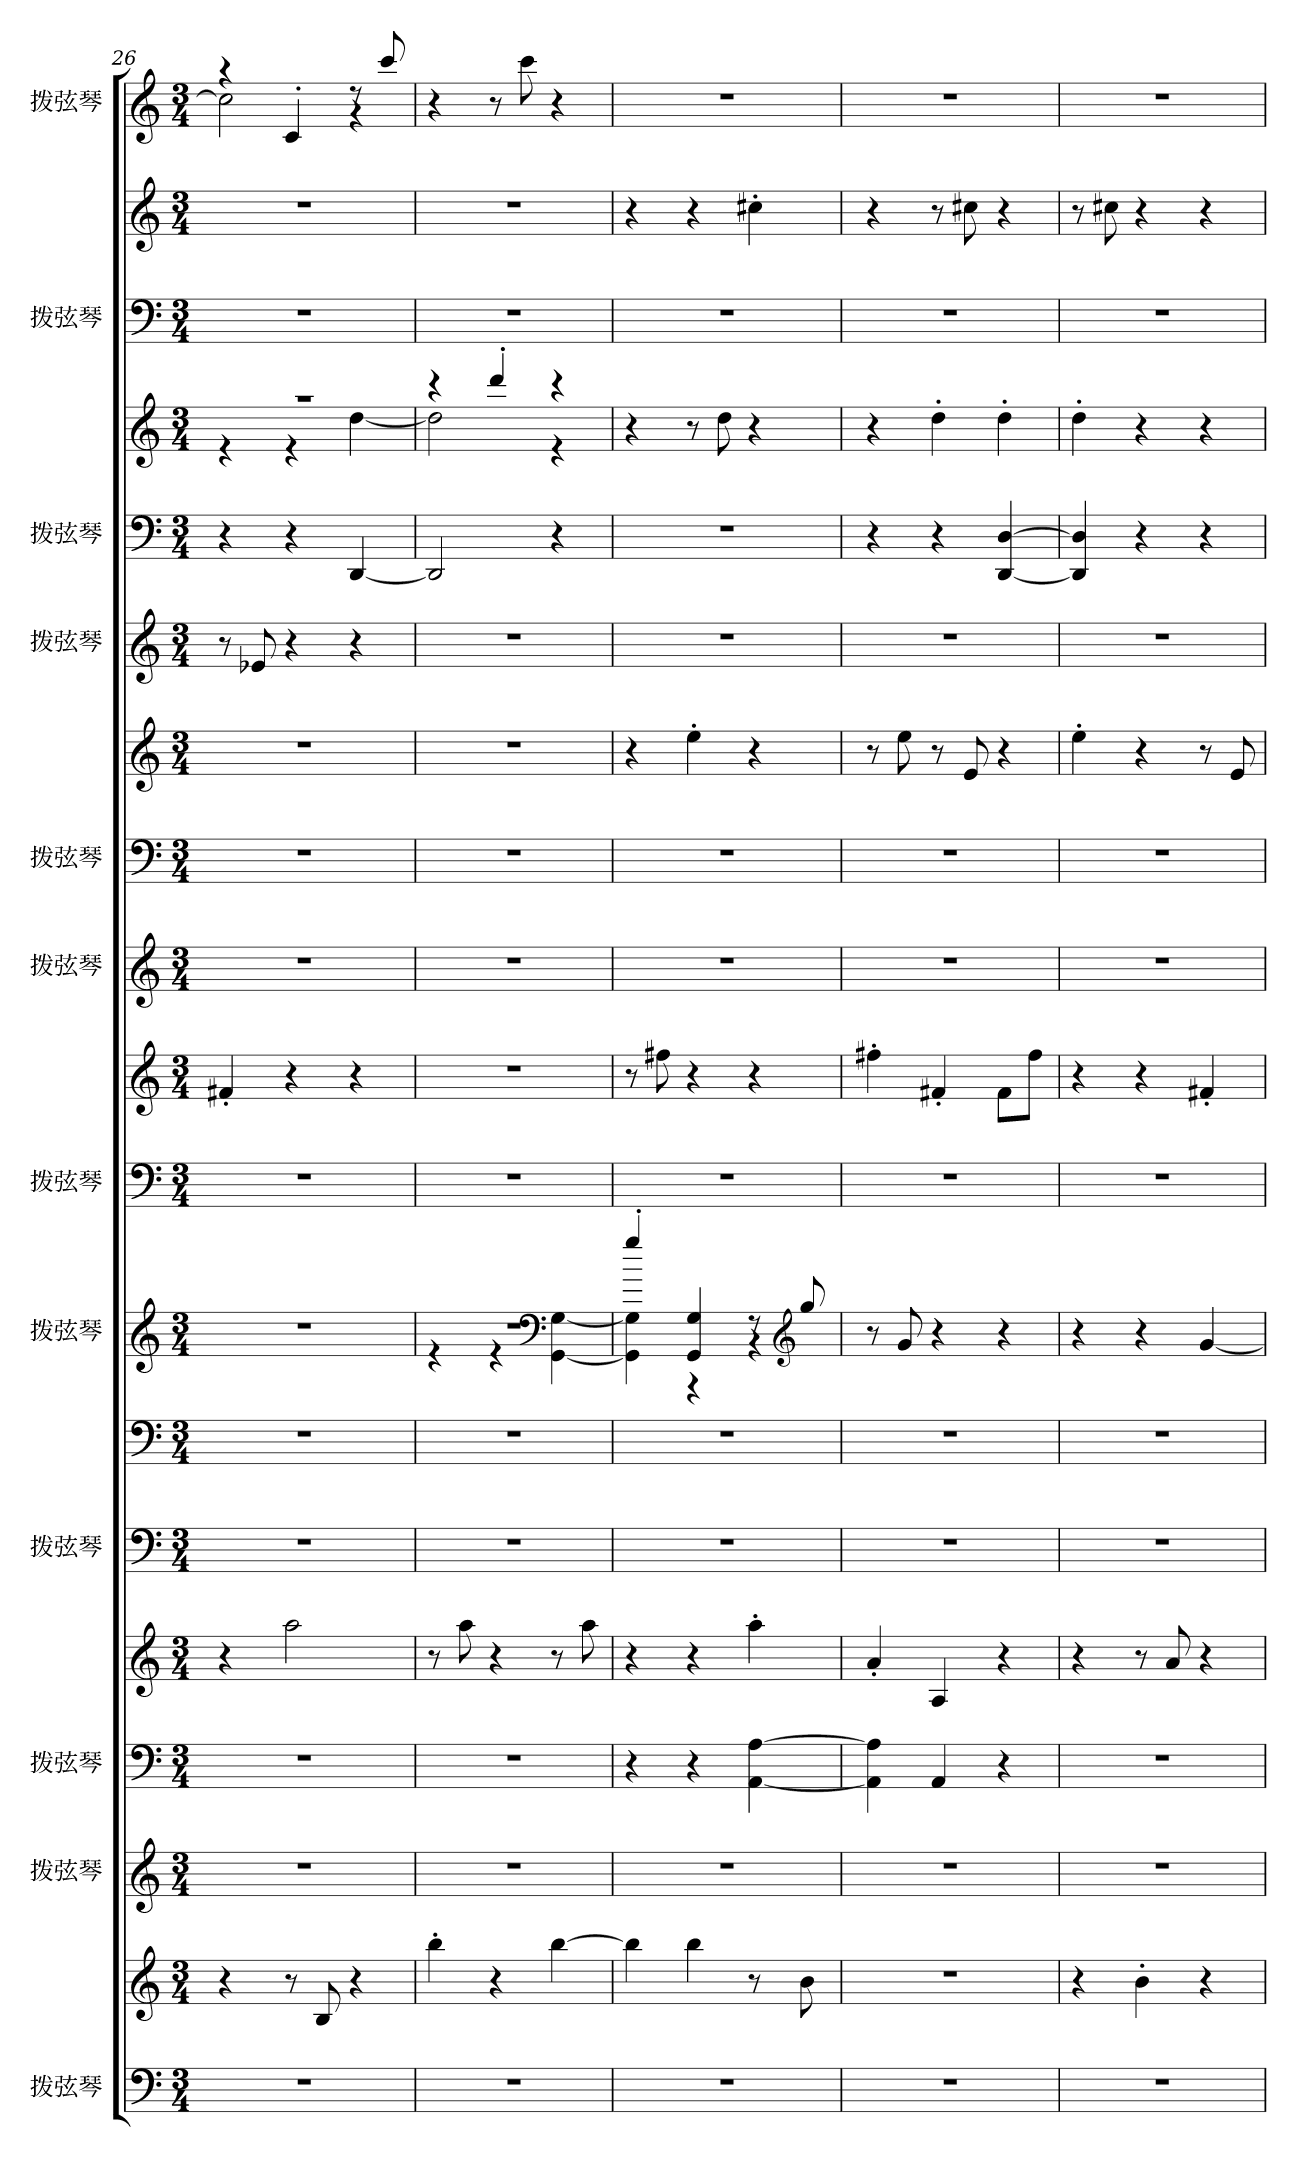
**kern	**kern	**kern	**kern	**kern	**kern	**kern	**kern	**kern	**kern	**kern	**kern	**kern	**kern	**kern	**kern	**kern	**kern	**kern
*part12	*part12	*part11	*part10	*part10	*part9	*part9	*part8	*part7	*part7	*part6	*part5	*part5	*part4	*part3	*part3	*part2	*part2	*part1
*staff19	*staff18	*staff17	*staff16	*staff15	*staff14	*staff13	*staff12	*staff11	*staff10	*staff9	*staff8	*staff7	*staff6	*staff5	*staff4	*staff3	*staff2	*staff1
*I"拨弦琴	*	*I"拨弦琴	*I"拨弦琴	*	*I"拨弦琴	*	*I"拨弦琴	*I"拨弦琴	*	*I"拨弦琴	*I"拨弦琴	*	*I"拨弦琴	*I"拨弦琴	*	*I"拨弦琴	*	*I"拨弦琴
!!LO:PB:g=z
*clefF4	*clefG2	*clefG2	*clefF4	*clefG2	*clefF4	*clefF4	*clefG2	*clefF4	*clefG2	*clefG2	*clefF4	*clefG2	*clefG2	*clefF4	*clefG2	*clefF4	*clefG2	*clefG2
*k[]	*k[]	*k[]	*k[]	*k[]	*k[]	*k[]	*k[]	*k[]	*k[]	*k[]	*k[]	*k[]	*k[]	*k[]	*k[]	*k[]	*k[]	*k[]
*M3/4	*M3/4	*M3/4	*M3/4	*M3/4	*M3/4	*M3/4	*M3/4	*M3/4	*M3/4	*M3/4	*M3/4	*M3/4	*M3/4	*M3/4	*M3/4	*M3/4	*M3/4	*M3/4
=26	=26	=26	=26	=26	=26	=26	=26	=26	=26	=26	=26	=26	=26	=26	=26	=26	=26	=26
*	*	*	*	*	*	*	*	*	*	*	*	*	*	*	*^	*	*	*^
2.r	4r	2.r	2.r	4r	2.r	2.r	2.r	2.r	4f#X'/	2.r	2.r	2.r	8r	4r	2.r	4r	2.r	2.r	4r	2cc\]
.	.	.	.	.	.	.	.	.	.	.	.	.	8e-X/	.	.	.	.	.	.	.
.	8r	.	.	2aa\	.	.	.	.	4r	.	.	.	4r	4r	.	4r	.	.	4c'/	.
.	8B/	.	.	.	.	.	.	.	.	.	.	.	.	.	.	.	.	.	.	.
.	4r	.	.	.	.	.	.	.	4r	.	.	.	4r	[4DD/	.	[4dd\	.	.	8r	4r
.	.	.	.	.	.	.	.	.	.	.	.	.	.	.	.	.	.	.	8ccc/	.
*	*	*	*	*	*	*	*	*	*	*	*	*	*	*	*	*	*	*	*v	*v
=27	=27	=27	=27	=27	=27	=27	=27	=27	=27	=27	=27	=27	=27	=27	=27	=27	=27	=27	=27
*	*	*	*	*	*	*	*^	*	*	*	*	*	*	*	*	*	*	*	*
2.r	4bb'\	2.r	2.r	8r	2.r	2.r	2.r	4r	2.r	2.r	2.r	2.r	2.r	2.r	2DD/]	4r	2dd\]	2.r	2.r	4r
.	.	.	.	8aa\	.	.	.	.	.	.	.	.	.	.	.	.	.	.	.	.
.	4r	.	.	4r	.	.	.	4r	.	.	.	.	.	.	.	4ddd'/	.	.	.	8r
.	.	.	.	.	.	.	.	.	.	.	.	.	.	.	.	.	.	.	.	8ccc\
*	*	*	*	*	*	*	*clefF4	*	*	*	*	*	*	*	*	*	*	*	*	*
.	[4bb\	.	.	8r	.	.	.	[4GG\ [4G\	.	.	.	.	.	.	4r	4r	4r	.	.	4r
.	.	.	.	8aa\	.	.	.	.	.	.	.	.	.	.	.	.	.	.	.	.
*	*	*	*	*	*	*	*	*	*	*	*	*	*	*	*	*v	*v	*	*	*
=28	=28	=28	=28	=28	=28	=28	=28	=28	=28	=28	=28	=28	=28	=28	=28	=28	=28	=28	=28
2.r	4bb\]	2.r	4r	4r	2.r	2.r	4gg'/	4GG\] 4G\]	2.r	8r	2.r	2.r	4r	2.r	2.r	4r	2.r	4r	2.r
.	.	.	.	.	.	.	.	.	.	8ff#X\	.	.	.	.	.	.	.	.	.
.	4bb\	.	4r	4r	.	.	4GG/ 4G/	4r	.	4r	.	.	4ee'\	.	.	8r	.	4r	.
.	.	.	.	.	.	.	.	.	.	.	.	.	.	.	.	8dd\	.	.	.
.	8r	.	[4AA\ [4A\	4aa'\	.	.	8r	4r	.	4r	.	.	4r	.	.	4r	.	4cc#X'\	.
*	*	*	*	*	*	*	*clefG2	*	*	*	*	*	*	*	*	*	*	*	*
.	8b\	.	.	.	.	.	8gg/	.	.	.	.	.	.	.	.	.	.	.	.
*	*	*	*	*	*	*	*v	*v	*	*	*	*	*	*	*	*	*	*	*
=29	=29	=29	=29	=29	=29	=29	=29	=29	=29	=29	=29	=29	=29	=29	=29	=29	=29	=29
2.r	2.r	2.r	4AA\] 4A\]	4a'/	2.r	2.r	8r	2.r	4ff#X'\	2.r	2.r	8r	2.r	4r	4r	2.r	4r	2.r
.	.	.	.	.	.	.	8g/	.	.	.	.	8ee\	.	.	.	.	.	.
.	.	.	4AA/	4A/	.	.	4r	.	4f#X'/	.	.	8r	.	4r	4dd'\	.	8r	.
.	.	.	.	.	.	.	.	.	.	.	.	8e/	.	.	.	.	8cc#X\	.
.	.	.	4r	4r	.	.	4r	.	8f#\L	.	.	4r	.	[4DD/ [4D/	4dd'\	.	4r	.
.	.	.	.	.	.	.	.	.	8ff#\J	.	.	.	.	.	.	.	.	.
=30	=30	=30	=30	=30	=30	=30	=30	=30	=30	=30	=30	=30	=30	=30	=30	=30	=30	=30
2.r	4r	2.r	2.r	4r	2.r	2.r	4r	2.r	4r	2.r	2.r	4ee'\	2.r	4DD/] 4D/]	4dd'\	2.r	8r	2.r
.	.	.	.	.	.	.	.	.	.	.	.	.	.	.	.	.	8cc#X\	.
.	4b'\	.	.	8r	.	.	4r	.	4r	.	.	4r	.	4r	4r	.	4r	.
.	.	.	.	8a/	.	.	.	.	.	.	.	.	.	.	.	.	.	.
.	4r	.	.	4r	.	.	[4g/	.	4f#X'/	.	.	8r	.	4r	4r	.	4r	.
.	.	.	.	.	.	.	.	.	.	.	.	8e/	.	.	.	.	.	.
=	=	=	=	=	=	=	=	=	=	=	=	=	=	=	=	=	=	=
*-	*-	*-	*-	*-	*-	*-	*-	*-	*-	*-	*-	*-	*-	*-	*-	*-	*-	*-
